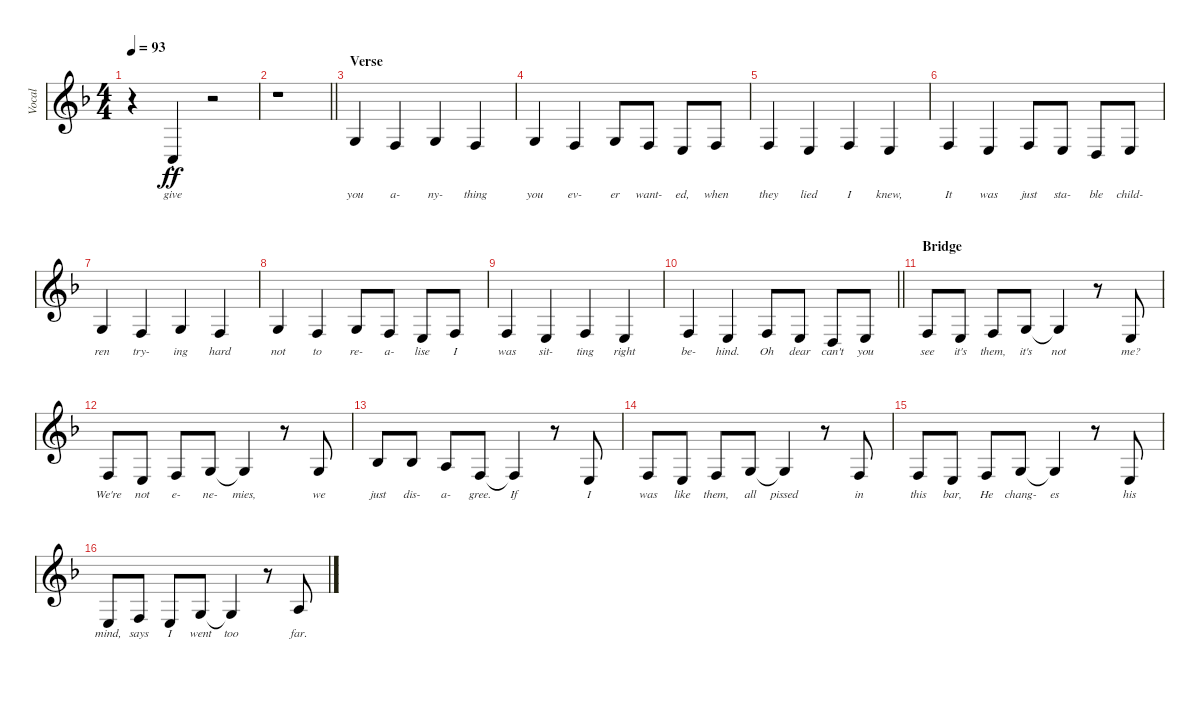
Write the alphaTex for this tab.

\track ("Vocal" "Vocal") {instrument oboe}
\staff {score}
\tuning (E4 B3 G3 D3 A2 E2) {hide}
\ts (4 4)
\tempo 93
\clef g2
\ks f
r.4{dy ff} 3.5{st}.4{lyrics (0 "give") lyrics (1 "") lyrics (2 "") lyrics (3 "") lyrics (4 "")} r.2 |
\barLineRight lightlight
r.1 |
\section ("" "Verse")
0.3.4{lyrics (0 "you") lyrics (1 "") lyrics (2 "") lyrics (3 "") lyrics (4 "")} 3.4.4{lyrics (0 "a-") lyrics (1 "") lyrics (2 "") lyrics (3 "") lyrics (4 "")} 0.3.4{lyrics (0 "ny-") lyrics (1 "") lyrics (2 "") lyrics (3 "") lyrics (4 "")} 3.4.4{lyrics (0 "thing") lyrics (1 "") lyrics (2 "") lyrics (3 "") lyrics (4 "")} |
0.3.4{lyrics (0 "you") lyrics (1 "") lyrics (2 "") lyrics (3 "") lyrics (4 "")} 3.4.4{lyrics (0 "ev-") lyrics (1 "") lyrics (2 "") lyrics (3 "") lyrics (4 "")} 0.3.8{lyrics (0 "er") lyrics (1 "") lyrics (2 "") lyrics (3 "") lyrics (4 "")} 3.4.8{lyrics (0 "want-") lyrics (1 "") lyrics (2 "") lyrics (3 "") lyrics (4 "")} 2.4.8{lyrics (0 "ed,") lyrics (1 "") lyrics (2 "") lyrics (3 "") lyrics (4 "")} 3.4.8{lyrics (0 "when") lyrics (1 "") lyrics (2 "") lyrics (3 "") lyrics (4 "")} |
3.4.4{lyrics (0 "they") lyrics (1 "") lyrics (2 "") lyrics (3 "") lyrics (4 "")} 2.4.4{lyrics (0 "lied") lyrics (1 "") lyrics (2 "") lyrics (3 "") lyrics (4 "")} 3.4.4{lyrics (0 "I") lyrics (1 "") lyrics (2 "") lyrics (3 "") lyrics (4 "")} 2.4.4{lyrics (0 "knew,") lyrics (1 "") lyrics (2 "") lyrics (3 "") lyrics (4 "")} |
3.4.4{lyrics (0 "It") lyrics (1 "") lyrics (2 "") lyrics (3 "") lyrics (4 "")} 2.4.4{lyrics (0 "was") lyrics (1 "") lyrics (2 "") lyrics (3 "") lyrics (4 "")} 3.4.8{lyrics (0 "just") lyrics (1 "") lyrics (2 "") lyrics (3 "") lyrics (4 "")} 2.4.8{lyrics (0 "sta-") lyrics (1 "") lyrics (2 "") lyrics (3 "") lyrics (4 "")} 0.4.8{lyrics (0 "ble") lyrics (1 "") lyrics (2 "") lyrics (3 "") lyrics (4 "")} 2.4.8{lyrics (0 "child-") lyrics (1 "") lyrics (2 "") lyrics (3 "") lyrics (4 "")} |
0.3.4{lyrics (0 "ren") lyrics (1 "") lyrics (2 "") lyrics (3 "") lyrics (4 "")} 3.4.4{lyrics (0 "try-") lyrics (1 "") lyrics (2 "") lyrics (3 "") lyrics (4 "")} 0.3.4{lyrics (0 "ing") lyrics (1 "") lyrics (2 "") lyrics (3 "") lyrics (4 "")} 3.4.4{lyrics (0 "hard") lyrics (1 "") lyrics (2 "") lyrics (3 "") lyrics (4 "")} |
0.3.4{lyrics (0 "not") lyrics (1 "") lyrics (2 "") lyrics (3 "") lyrics (4 "")} 3.4.4{lyrics (0 "to") lyrics (1 "") lyrics (2 "") lyrics (3 "") lyrics (4 "")} 0.3.8{lyrics (0 "re-") lyrics (1 "") lyrics (2 "") lyrics (3 "") lyrics (4 "")} 3.4.8{lyrics (0 "a-") lyrics (1 "") lyrics (2 "") lyrics (3 "") lyrics (4 "")} 2.4.8{lyrics (0 "lise") lyrics (1 "") lyrics (2 "") lyrics (3 "") lyrics (4 "")} 3.4.8{lyrics (0 "I") lyrics (1 "") lyrics (2 "") lyrics (3 "") lyrics (4 "")} |
3.4.4{lyrics (0 "was") lyrics (1 "") lyrics (2 "") lyrics (3 "") lyrics (4 "")} 2.4.4{lyrics (0 "sit-") lyrics (1 "") lyrics (2 "") lyrics (3 "") lyrics (4 "")} 3.4.4{lyrics (0 "ting") lyrics (1 "") lyrics (2 "") lyrics (3 "") lyrics (4 "")} 2.4.4{lyrics (0 "right") lyrics (1 "") lyrics (2 "") lyrics (3 "") lyrics (4 "")} |
\barLineRight lightlight
3.4.4{lyrics (0 "be-") lyrics (1 "") lyrics (2 "") lyrics (3 "") lyrics (4 "")} 2.4.4{lyrics (0 "hind.") lyrics (1 "") lyrics (2 "") lyrics (3 "") lyrics (4 "")} 3.4.8{lyrics (0 "Oh") lyrics (1 "") lyrics (2 "") lyrics (3 "") lyrics (4 "")} 2.4.8{lyrics (0 "dear") lyrics (1 "") lyrics (2 "") lyrics (3 "") lyrics (4 "")} 0.4.8{lyrics (0 "can't") lyrics (1 "") lyrics (2 "") lyrics (3 "") lyrics (4 "")} 2.4.8{lyrics (0 "you") lyrics (1 "") lyrics (2 "") lyrics (3 "") lyrics (4 "")} |
\section ("" "Bridge")
3.4.8{lyrics (0 "see") lyrics (1 "") lyrics (2 "") lyrics (3 "") lyrics (4 "")} 2.4.8{lyrics (0 "it's") lyrics (1 "") lyrics (2 "") lyrics (3 "") lyrics (4 "")} 3.4.8{lyrics (0 "them,") lyrics (1 "") lyrics (2 "") lyrics (3 "") lyrics (4 "")} 0.3.8{lyrics (0 "it's") lyrics (1 "") lyrics (2 "") lyrics (3 "") lyrics (4 "")} 0.3{t}.4{lyrics (0 "not") lyrics (1 "") lyrics (2 "") lyrics (3 "") lyrics (4 "")} r.8 2.4.8{lyrics (0 "me?") lyrics (1 "") lyrics (2 "") lyrics (3 "") lyrics (4 "")} |
3.4.8{lyrics (0 "We're") lyrics (1 "") lyrics (2 "") lyrics (3 "") lyrics (4 "")} 2.4.8{lyrics (0 "not") lyrics (1 "") lyrics (2 "") lyrics (3 "") lyrics (4 "")} 3.4.8{lyrics (0 "e-") lyrics (1 "") lyrics (2 "") lyrics (3 "") lyrics (4 "")} 0.3.8{lyrics (0 "ne-") lyrics (1 "") lyrics (2 "") lyrics (3 "") lyrics (4 "")} 0.3{t}.4{lyrics (0 "mies,") lyrics (1 "") lyrics (2 "") lyrics (3 "") lyrics (4 "")} r.8 0.3.8{lyrics (0 "we") lyrics (1 "") lyrics (2 "") lyrics (3 "") lyrics (4 "")} |
3.3.8{lyrics (0 "just") lyrics (1 "") lyrics (2 "") lyrics (3 "") lyrics (4 "")} 3.3.8{lyrics (0 "dis-") lyrics (1 "") lyrics (2 "") lyrics (3 "") lyrics (4 "")} 2.3.8{lyrics (0 "a-") lyrics (1 "") lyrics (2 "") lyrics (3 "") lyrics (4 "")} 3.4.8{lyrics (0 "gree.") lyrics (1 "") lyrics (2 "") lyrics (3 "") lyrics (4 "")} 3.4{t}.4{lyrics (0 "If") lyrics (1 "") lyrics (2 "") lyrics (3 "") lyrics (4 "")} r.8 2.4.8{lyrics (0 "I") lyrics (1 "") lyrics (2 "") lyrics (3 "") lyrics (4 "")} |
3.4.8{lyrics (0 "was") lyrics (1 "") lyrics (2 "") lyrics (3 "") lyrics (4 "")} 2.4.8{lyrics (0 "like") lyrics (1 "") lyrics (2 "") lyrics (3 "") lyrics (4 "")} 3.4.8{lyrics (0 "them,") lyrics (1 "") lyrics (2 "") lyrics (3 "") lyrics (4 "")} 0.3.8{lyrics (0 "all") lyrics (1 "") lyrics (2 "") lyrics (3 "") lyrics (4 "")} 0.3{t}.4{lyrics (0 "pissed") lyrics (1 "") lyrics (2 "") lyrics (3 "") lyrics (4 "")} r.8 3.4.8{lyrics (0 "in") lyrics (1 "") lyrics (2 "") lyrics (3 "") lyrics (4 "")} |
3.4.8{lyrics (0 "this") lyrics (1 "") lyrics (2 "") lyrics (3 "") lyrics (4 "")} 2.4.8{lyrics (0 "bar,") lyrics (1 "") lyrics (2 "") lyrics (3 "") lyrics (4 "")} 3.4.8{lyrics (0 "He") lyrics (1 "") lyrics (2 "") lyrics (3 "") lyrics (4 "")} 0.3.8{lyrics (0 "chang-") lyrics (1 "") lyrics (2 "") lyrics (3 "") lyrics (4 "")} 0.3{t}.4{lyrics (0 "es") lyrics (1 "") lyrics (2 "") lyrics (3 "") lyrics (4 "")} r.8 2.4.8{lyrics (0 "his") lyrics (1 "") lyrics (2 "") lyrics (3 "") lyrics (4 "")} |
2.4.8{lyrics (0 "mind,") lyrics (1 "") lyrics (2 "") lyrics (3 "") lyrics (4 "")} 3.4.8{lyrics (0 "says") lyrics (1 "") lyrics (2 "") lyrics (3 "") lyrics (4 "")} 2.4.8{lyrics (0 "I") lyrics (1 "") lyrics (2 "") lyrics (3 "") lyrics (4 "")} 0.3.8{lyrics (0 "went") lyrics (1 "") lyrics (2 "") lyrics (3 "") lyrics (4 "")} 0.3{t}.4{lyrics (0 "too") lyrics (1 "") lyrics (2 "") lyrics (3 "") lyrics (4 "")} r.8 2.3.8{lyrics (0 "far.") lyrics (1 "") lyrics (2 "") lyrics (3 "") lyrics (4 "")}
